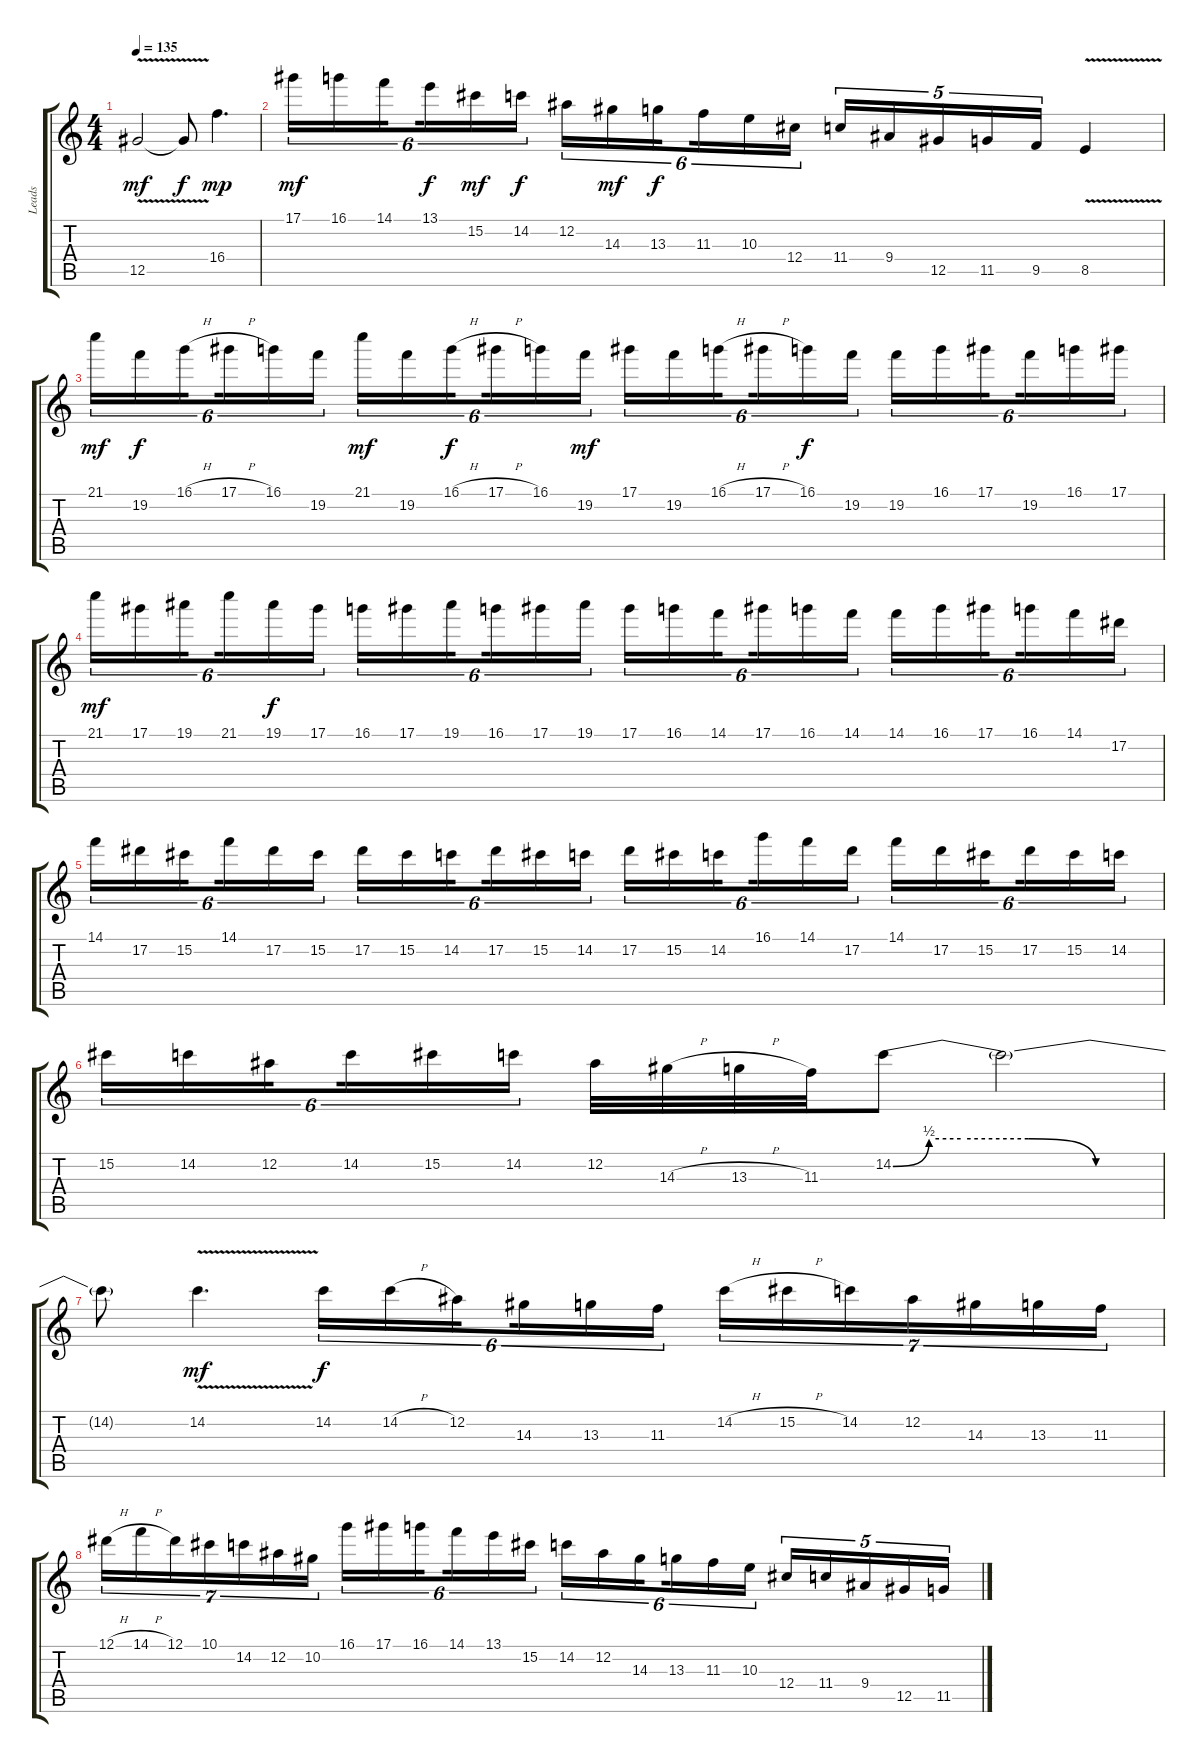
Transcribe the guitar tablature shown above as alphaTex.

\track ("Leads" "Leads") {instrument overdrivenguitar}
\staff {score tabs}
\tuning (Eb4 Bb3 Gb3 Db3 Ab2 Eb2) {hide}
\ts (4 4)
\tempo 135
\clef g2
\ks c
12.5{v}.2{dy mf} 12.5{t}.8{dy f} 16.4.4{d dy mp} |
17.1.16{tu (6 4) dy mf} 16.1.16{tu (6 4)} 14.1.16{tu (6 4) beam splitsecondary} 13.1.16{tu (6 4) dy f} 15.2.16{tu (6 4) dy mf} 14.2.16{tu (6 4) dy f} 12.2.16{tu (6 4)} 14.3.16{tu (6 4) dy mf} 13.3.16{tu (6 4) dy f beam splitsecondary} 11.3.16{tu (6 4)} 10.3.16{tu (6 4)} 12.4.16{tu (6 4)} 11.4.16{tu (5 4)} 9.4.16{tu (5 4)} 12.5.16{tu (5 4)} 11.5.16{tu (5 4)} 9.5.16{tu (5 4)} 8.5{v}.4 |
21.1.16{tu (6 4) dy mf} 19.2.16{tu (6 4) dy f} 16.1{h}.16{tu (6 4) beam splitsecondary} 17.1{h}.16{tu (6 4)} 16.1.16{tu (6 4)} 19.2.16{tu (6 4)} 21.1.16{tu (6 4) dy mf} 19.2.16{tu (6 4)} 16.1{h}.16{tu (6 4) dy f beam splitsecondary} 17.1{h}.16{tu (6 4)} 16.1.16{tu (6 4)} 19.2.16{tu (6 4) dy mf} 17.1.16{tu (6 4)} 19.2.16{tu (6 4)} 16.1{h}.16{tu (6 4) beam splitsecondary} 17.1{h}.16{tu (6 4)} 16.1.16{tu (6 4) dy f} 19.2.16{tu (6 4)} 19.2.16{tu (6 4)} 16.1.16{tu (6 4)} 17.1.16{tu (6 4) beam splitsecondary} 19.2.16{tu (6 4)} 16.1.16{tu (6 4)} 17.1.16{tu (6 4)} |
21.1.16{tu (6 4) dy mf} 17.1.16{tu (6 4)} 19.1.16{tu (6 4) beam splitsecondary} 21.1.16{tu (6 4)} 19.1.16{tu (6 4) dy f} 17.1.16{tu (6 4)} 16.1.16{tu (6 4)} 17.1.16{tu (6 4)} 19.1.16{tu (6 4) beam splitsecondary} 16.1.16{tu (6 4)} 17.1.16{tu (6 4)} 19.1.16{tu (6 4)} 17.1.16{tu (6 4)} 16.1.16{tu (6 4)} 14.1.16{tu (6 4) beam splitsecondary} 17.1.16{tu (6 4)} 16.1.16{tu (6 4)} 14.1.16{tu (6 4)} 14.1.16{tu (6 4)} 16.1.16{tu (6 4)} 17.1.16{tu (6 4) beam splitsecondary} 16.1.16{tu (6 4)} 14.1.16{tu (6 4)} 17.2.16{tu (6 4)} |
14.1.16{tu (6 4)} 17.2.16{tu (6 4)} 15.2.16{tu (6 4) beam splitsecondary} 14.1.16{tu (6 4)} 17.2.16{tu (6 4)} 15.2.16{tu (6 4)} 17.2.16{tu (6 4)} 15.2.16{tu (6 4)} 14.2.16{tu (6 4) beam splitsecondary} 17.2.16{tu (6 4)} 15.2.16{tu (6 4)} 14.2.16{tu (6 4)} 17.2.16{tu (6 4)} 15.2.16{tu (6 4)} 14.2.16{tu (6 4) beam splitsecondary} 16.1.16{tu (6 4)} 14.1.16{tu (6 4)} 17.2.16{tu (6 4)} 14.1.16{tu (6 4)} 17.2.16{tu (6 4)} 15.2.16{tu (6 4) beam splitsecondary} 17.2.16{tu (6 4)} 15.2.16{tu (6 4)} 14.2.16{tu (6 4)} |
15.2.16{tu (6 4)} 14.2.16{tu (6 4)} 12.2.16{tu (6 4) beam splitsecondary} 14.2.16{tu (6 4)} 15.2.16{tu (6 4)} 14.2.16{tu (6 4)} 12.2.32 14.3{h}.32 13.3{h}.32 11.3.32 14.2{be (custom 0 0 8 2 15 2 30 2 45 0 60 0)}.8 14.2{t}.2 |
14.2{t}.8 14.2{v}.4{d dy mf} 14.2.16{tu (6 4) dy f} 14.2{h}.16{tu (6 4)} 12.2.16{tu (6 4) beam splitsecondary} 14.3.16{tu (6 4)} 13.3.16{tu (6 4)} 11.3.16{tu (6 4)} 14.2{h}.16{tu (7 4)} 15.2{h}.16{tu (7 4)} 14.2.16{tu (7 4)} 12.2.16{tu (7 4)} 14.3.16{tu (7 4)} 13.3.16{tu (7 4)} 11.3.16{tu (7 4)} |
12.1{h}.16{tu (7 4)} 14.1{h}.16{tu (7 4)} 12.1.16{tu (7 4)} 10.1.16{tu (7 4)} 14.2.16{tu (7 4)} 12.2.16{tu (7 4)} 10.2.16{tu (7 4)} 16.1.16{tu (6 4)} 17.1.16{tu (6 4)} 16.1.16{tu (6 4) beam splitsecondary} 14.1.16{tu (6 4)} 13.1.16{tu (6 4)} 15.2.16{tu (6 4)} 14.2.16{tu (6 4)} 12.2.16{tu (6 4)} 14.3.16{tu (6 4) beam splitsecondary} 13.3.16{tu (6 4)} 11.3.16{tu (6 4)} 10.3.16{tu (6 4)} 12.4.16{tu (5 4)} 11.4.16{tu (5 4)} 9.4.16{tu (5 4)} 12.5.16{tu (5 4)} 11.5.16{tu (5 4)}
